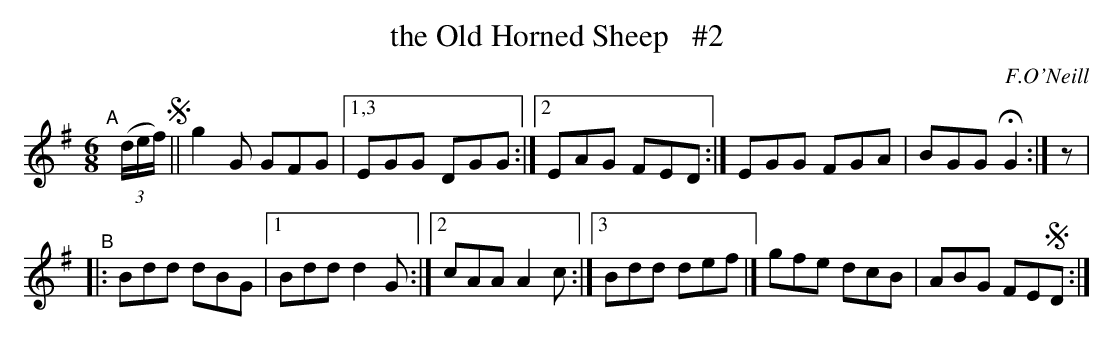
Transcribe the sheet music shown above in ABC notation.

X:1
T: the Old Horned Sheep   #2
O: F.O'Neill
M: 6/8
L: 1/8
K: G
"^A"[|] (3(d/e/f/) !segno!||\
g2G GFG |[1,3 EGG DGG :|[2 EAG FED :| EGG FGA | BGG HG2 :| z |
"^B"|:\
Bdd dBG |[1 Bdd d2G :|[2 cAA A2c :|\
[3 Bdd def |] gfe dcB | ABG FE!segno!D :|
